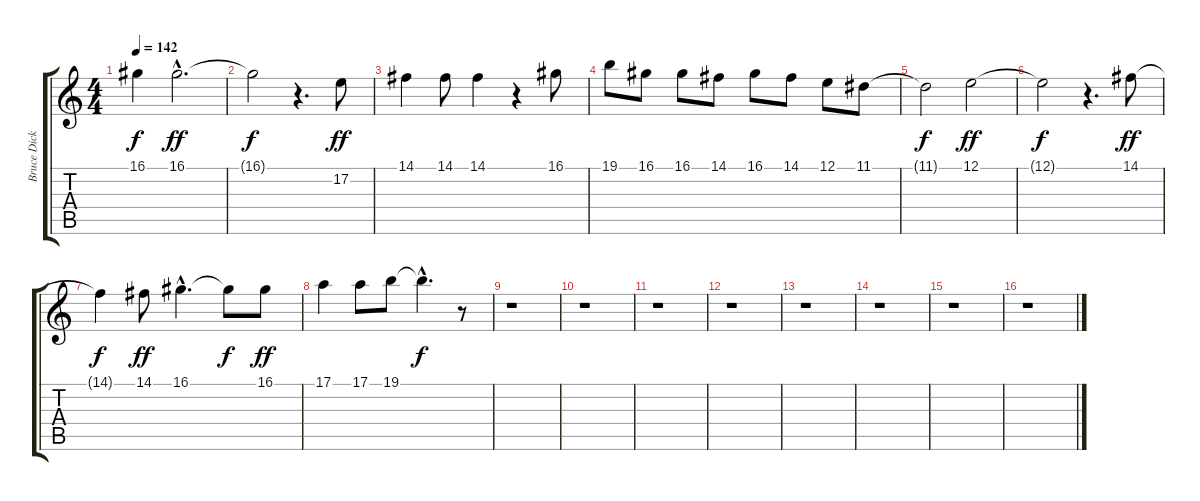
\track ("Bruce Dickinson" "Bruce Dick") {instrument choiraahs}
\staff {score tabs}
\tuning (E4 B3 G3 D3 A2 E2) {hide}
\ts (4 4)
\tempo 142
\clef g2
\ks c
16.1{t}.4{dy f} 16.1{hac}.2{d dy ff} |
16.1{t}.2{dy f} r.4{d} 17.2.8{dy ff} |
14.1.4 14.1.8 14.1.4 r.4 16.1.8 |
19.1.8 16.1.8 16.1.8 14.1.8 16.1.8 14.1.8 12.1.8 11.1.8 |
11.1{t}.2{dy f} 12.1.2{dy ff} |
12.1{t}.2{dy f} r.4{d} 14.1.8{dy ff} |
14.1{t}.4{dy f} 14.1.8{dy ff} 16.1{hac}.4{d} 16.1{t}.8{dy f} 16.1.8{dy ff} |
17.1.4 17.1.8 19.1.8 19.1{hac t}.4{d dy f} r.8 |
r.1 |
r.1 |
r.1 |
r.1 |
r.1 |
r.1 |
r.1 |
r.1
